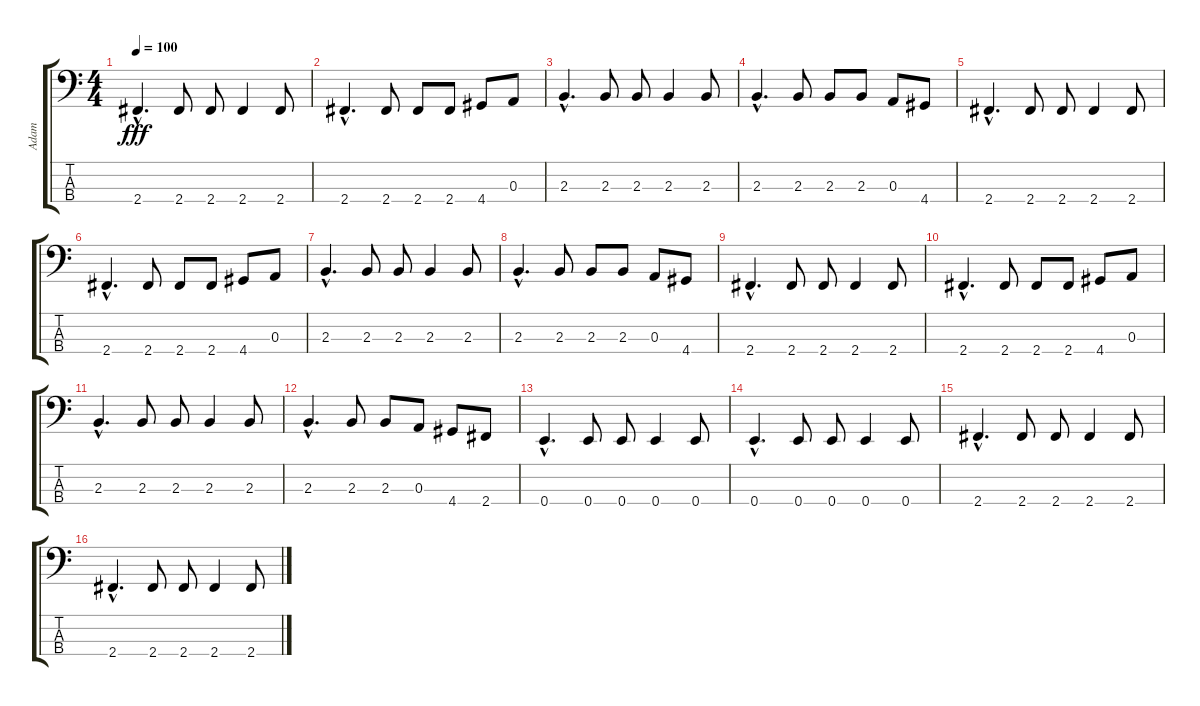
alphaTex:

\track ("Adam" "Adam") {instrument electricbassfinger}
\staff {score tabs}
\tuning (G2 D2 A1 E1) {hide}
\ts (4 4)
\tempo 100
\clef f4
\ks c
2.4{hac}.4{d dy fff} 2.4.8 2.4.8 2.4.4 2.4.8 |
2.4{hac}.4{d} 2.4.8 2.4.8 2.4.8 4.4.8 0.3.8 |
2.3{hac}.4{d} 2.3.8 2.3.8 2.3.4 2.3.8 |
2.3{hac}.4{d} 2.3.8 2.3.8 2.3.8 0.3.8 4.4.8 |
2.4{hac}.4{d} 2.4.8 2.4.8 2.4.4 2.4.8 |
2.4{hac}.4{d} 2.4.8 2.4.8 2.4.8 4.4.8 0.3.8 |
2.3{hac}.4{d} 2.3.8 2.3.8 2.3.4 2.3.8 |
2.3{hac}.4{d} 2.3.8 2.3.8 2.3.8 0.3.8 4.4.8 |
2.4{hac}.4{d} 2.4.8 2.4.8 2.4.4 2.4.8 |
2.4{hac}.4{d} 2.4.8 2.4.8 2.4.8 4.4.8 0.3.8 |
2.3{hac}.4{d} 2.3.8 2.3.8 2.3.4 2.3.8 |
2.3{hac}.4{d} 2.3.8 2.3.8 0.3.8 4.4.8 2.4.8 |
0.4{hac}.4{d} 0.4.8 0.4.8 0.4.4 0.4.8 |
0.4{hac}.4{d} 0.4.8 0.4.8 0.4.4 0.4.8 |
2.4{hac}.4{d} 2.4.8 2.4.8 2.4.4 2.4.8 |
2.4{hac}.4{d} 2.4.8 2.4.8 2.4.4 2.4.8
